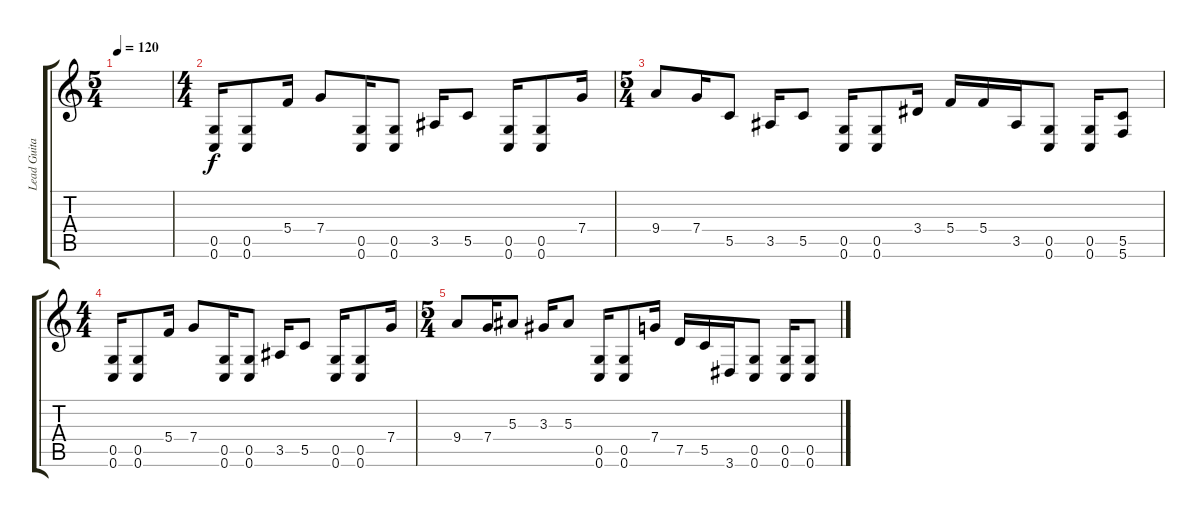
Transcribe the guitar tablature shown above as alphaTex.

\track ("Lead Guitar" "Lead Guita") {instrument distortionguitar}
\staff {score tabs}
\tuning (D4 A3 F3 C3 G2 C2) {hide}
\ts (5 4)
\tempo 120
\clef g2
\ks c
|
\ts (4 4)
(0.5 0.6).16{dy f} (0.5 0.6).8 5.4.16 7.4.8 (0.5 0.6).16 (0.5 0.6).8 3.5.16 5.5.8 (0.5 0.6).16 (0.5 0.6).8 7.4.16 |
\ts (5 4)
9.4.8 7.4.16 5.5.8 3.5.16 5.5.8 (0.5 0.6).16 (0.5 0.6).8 3.4.16 5.4.16 5.4.16 3.5.16 (0.5 0.6).8 (0.5 0.6).16 (5.5 5.6).8 |
\ts (4 4)
(0.5 0.6).16 (0.5 0.6).8 5.4.16 7.4.8 (0.5 0.6).16 (0.5 0.6).8 3.5.16 5.5.8 (0.5 0.6).16 (0.5 0.6).8 7.4.16 |
\ts (5 4)
9.4.8 7.4.16 5.3.8 3.3.16 5.3.8 (0.5 0.6).16 (0.5 0.6).8 7.4.16 7.5.16 5.5.16 3.6.16 (0.5 0.6).8 (0.5 0.6).16 (0.5 0.6).8
